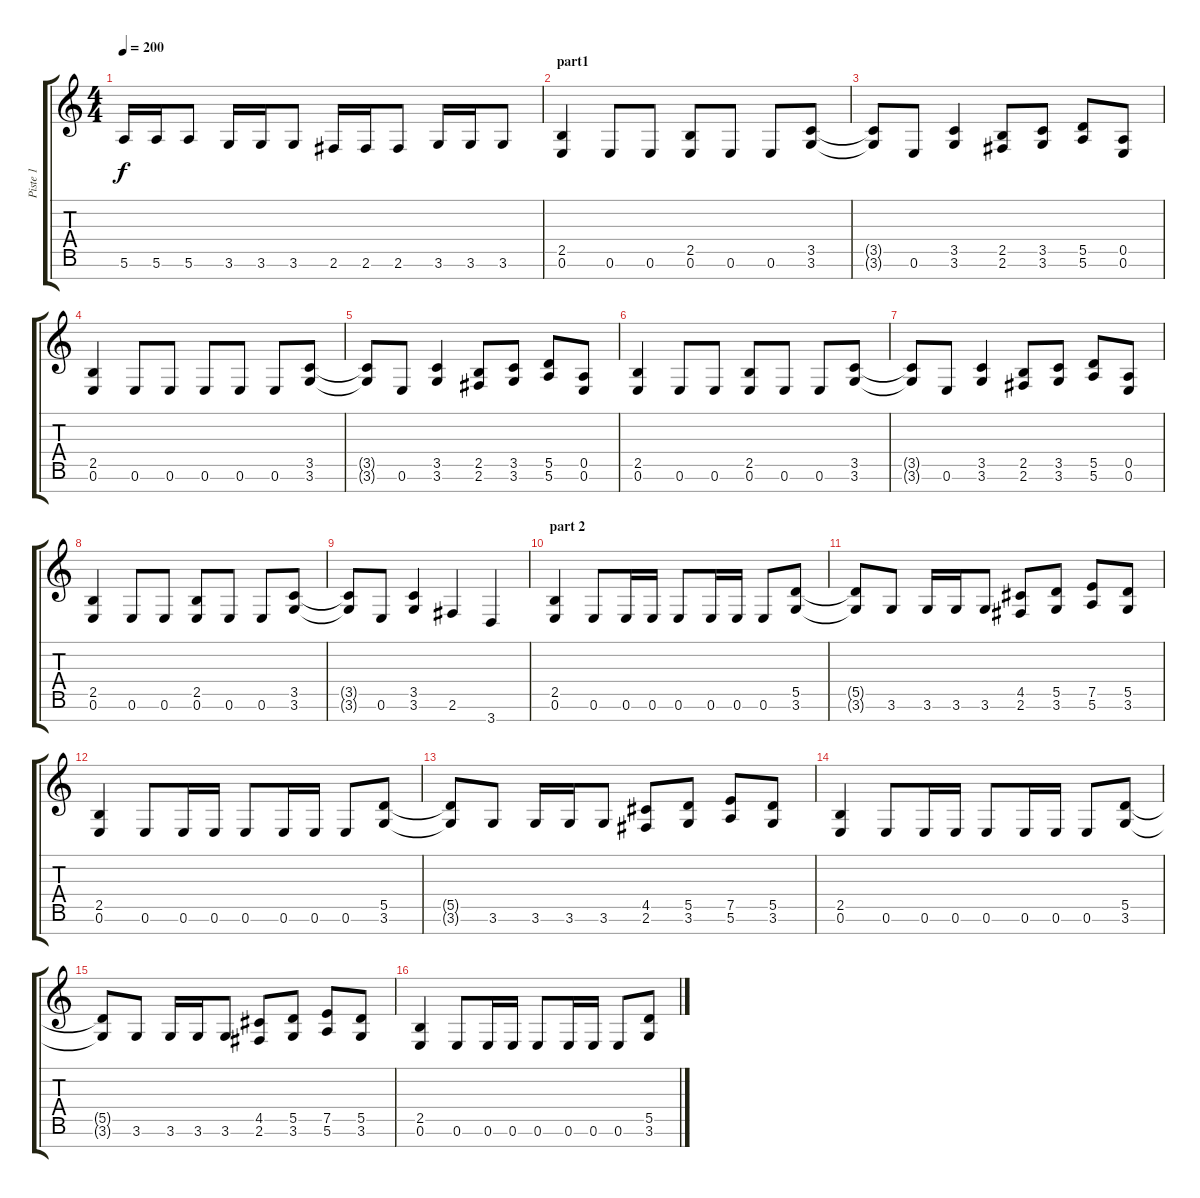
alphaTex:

\track ("Piste 1" "Piste 1") {instrument overdrivenguitar}
\staff {score tabs}
\tuning (E4 B3 G3 D3 A2 E2 B1) {hide}
\ts (4 4)
\tempo 200
\clef g2
\ks c
5.6.16{dy f} 5.6.16 5.6.8 3.6.16 3.6.16 3.6.8 2.6.16 2.6.16 2.6.8 3.6.16 3.6.16 3.6.8 |
\section ("" "part1")
(2.5 0.6).4 0.6.8 0.6.8 (2.5 0.6).8 0.6.8 0.6.8 (3.5 3.6).8 |
(3.5{t} 3.6{t}).8 0.6.8 (3.5 3.6).4 (2.5 2.6).8 (3.5 3.6).8 (5.5 5.6).8 (0.5 0.6).8 |
(2.5 0.6).4 0.6.8 0.6.8 0.6.8 0.6.8 0.6.8 (3.5 3.6).8 |
(3.5{t} 3.6{t}).8 0.6.8 (3.5 3.6).4 (2.5 2.6).8 (3.5 3.6).8 (5.5 5.6).8 (0.5 0.6).8 |
(2.5 0.6).4 0.6.8 0.6.8 (2.5 0.6).8 0.6.8 0.6.8 (3.5 3.6).8 |
(3.5{t} 3.6{t}).8 0.6.8 (3.5 3.6).4 (2.5 2.6).8 (3.5 3.6).8 (5.5 5.6).8 (0.5 0.6).8 |
(2.5 0.6).4 0.6.8 0.6.8 (2.5 0.6).8 0.6.8 0.6.8 (3.5 3.6).8 |
(3.5{t} 3.6{t}).8 0.6.8 (3.5 3.6).4 2.6.4 3.7.4 |
\section ("" "part 2")
(2.5 0.6).4 0.6.8 0.6.16 0.6.16 0.6.8 0.6.16 0.6.16 0.6.8 (5.5 3.6).8 |
(5.5{t} 3.6{t}).8 3.6.8 3.6.16 3.6.16 3.6.8 (4.5 2.6).8 (5.5 3.6).8 (7.5 5.6).8 (5.5 3.6).8 |
(2.5 0.6).4 0.6.8 0.6.16 0.6.16 0.6.8 0.6.16 0.6.16 0.6.8 (5.5 3.6).8 |
(5.5{t} 3.6{t}).8 3.6.8 3.6.16 3.6.16 3.6.8 (4.5 2.6).8 (5.5 3.6).8 (7.5 5.6).8 (5.5 3.6).8 |
(2.5 0.6).4 0.6.8 0.6.16 0.6.16 0.6.8 0.6.16 0.6.16 0.6.8 (5.5 3.6).8 |
(5.5{t} 3.6{t}).8 3.6.8 3.6.16 3.6.16 3.6.8 (4.5 2.6).8 (5.5 3.6).8 (7.5 5.6).8 (5.5 3.6).8 |
(2.5 0.6).4 0.6.8 0.6.16 0.6.16 0.6.8 0.6.16 0.6.16 0.6.8 (5.5 3.6).8
